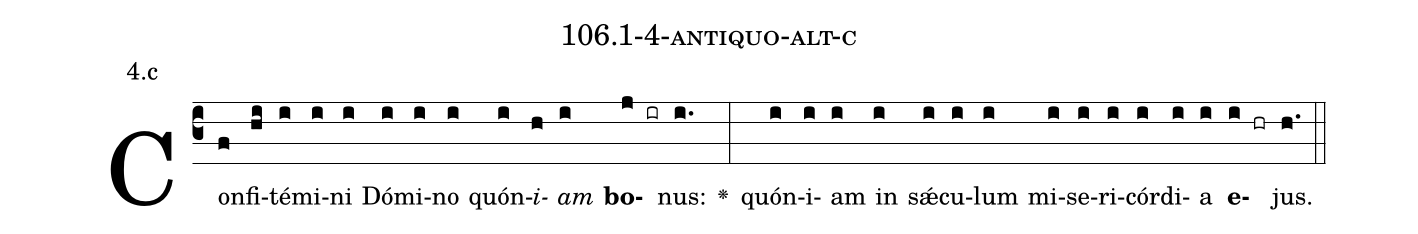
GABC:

name: 106.1-4-antiquo-alt-c;
annotation: 4.c;
%%
(c3)Con(f)fi(hi)té(i)mi(i)ni(i) Dó(i)mi(i)no(i) quón(i)<i>i</i>(h)<i>am</i>(i) <b>bo</b>(j ir)nus:(i.) <v>\greheightstar</v>(:) quón(i)i(i)am(i) in(i) sǽ(i)cu(i)lum(i) mi(i)se(i)ri(i)cór(i)di(i)a(i) <b>e</b>(i hr)jus.(h.) (::)


%E(i) u(i) o(i) u(i) a(i) e.(h.) (::)
